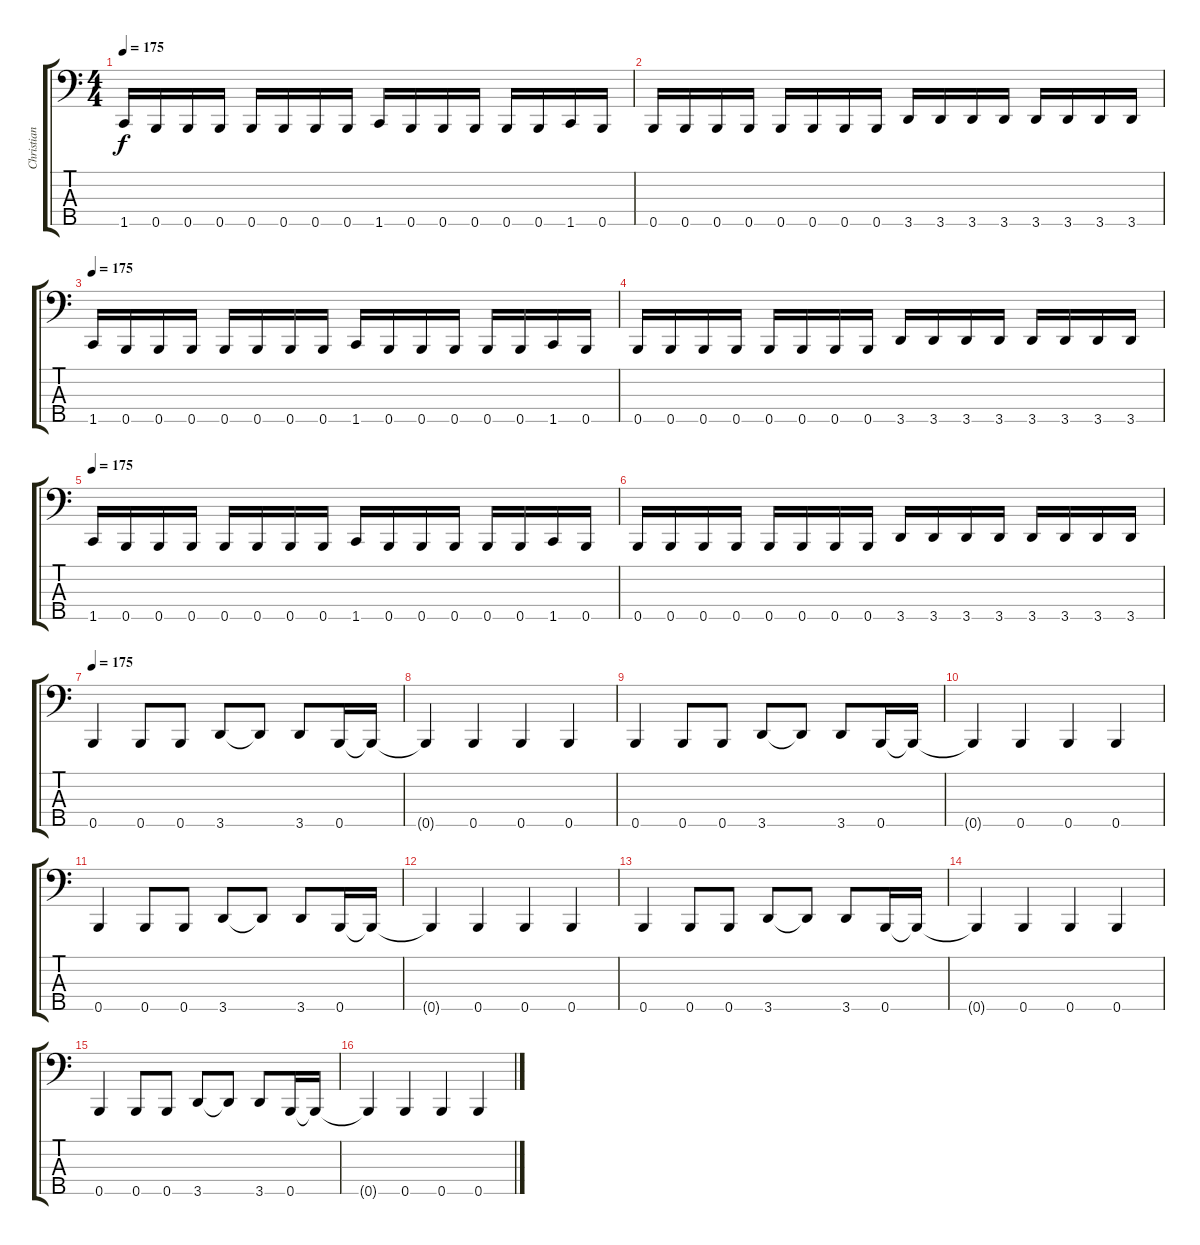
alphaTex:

\track ("Christian" "Christian") {instrument distortionguitar}
\staff {score tabs}
\tuning (G2 D2 A1 E1 B0) {hide}
\ts (4 4)
\tempo 175
\clef f4
\ks c
1.5.16{dy f} 0.5.16 0.5.16 0.5.16 0.5.16 0.5.16 0.5.16 0.5.16 1.5.16 0.5.16 0.5.16 0.5.16 0.5.16 0.5.16 1.5.16 0.5.16 |
0.5.16 0.5.16 0.5.16 0.5.16 0.5.16 0.5.16 0.5.16 0.5.16 3.5.16 3.5.16 3.5.16 3.5.16 3.5.16 3.5.16 3.5.16 3.5.16 |
\tempo 175
1.5.16 0.5.16 0.5.16 0.5.16 0.5.16 0.5.16 0.5.16 0.5.16 1.5.16 0.5.16 0.5.16 0.5.16 0.5.16 0.5.16 1.5.16 0.5.16 |
0.5.16 0.5.16 0.5.16 0.5.16 0.5.16 0.5.16 0.5.16 0.5.16 3.5.16 3.5.16 3.5.16 3.5.16 3.5.16 3.5.16 3.5.16 3.5.16 |
\tempo 175
1.5.16 0.5.16 0.5.16 0.5.16 0.5.16 0.5.16 0.5.16 0.5.16 1.5.16 0.5.16 0.5.16 0.5.16 0.5.16 0.5.16 1.5.16 0.5.16 |
0.5.16 0.5.16 0.5.16 0.5.16 0.5.16 0.5.16 0.5.16 0.5.16 3.5.16 3.5.16 3.5.16 3.5.16 3.5.16 3.5.16 3.5.16 3.5.16 |
\tempo 175
0.5.4{instrument distortionguitar} 0.5.8 0.5.8 3.5.8 3.5{t}.8 3.5.8 0.5.16 0.5{t}.16 |
0.5{t}.4 0.5.4 0.5.4 0.5.4 |
0.5.4 0.5.8 0.5.8 3.5.8 3.5{t}.8 3.5.8 0.5.16 0.5{t}.16 |
0.5{t}.4 0.5.4 0.5.4 0.5.4 |
0.5.4{instrument distortionguitar} 0.5.8 0.5.8 3.5.8 3.5{t}.8 3.5.8 0.5.16 0.5{t}.16 |
0.5{t}.4 0.5.4 0.5.4 0.5.4 |
0.5.4 0.5.8 0.5.8 3.5.8 3.5{t}.8 3.5.8 0.5.16 0.5{t}.16 |
0.5{t}.4 0.5.4 0.5.4 0.5.4 |
0.5.4{instrument distortionguitar} 0.5.8 0.5.8 3.5.8 3.5{t}.8 3.5.8 0.5.16 0.5{t}.16 |
0.5{t}.4 0.5.4 0.5.4 0.5.4
